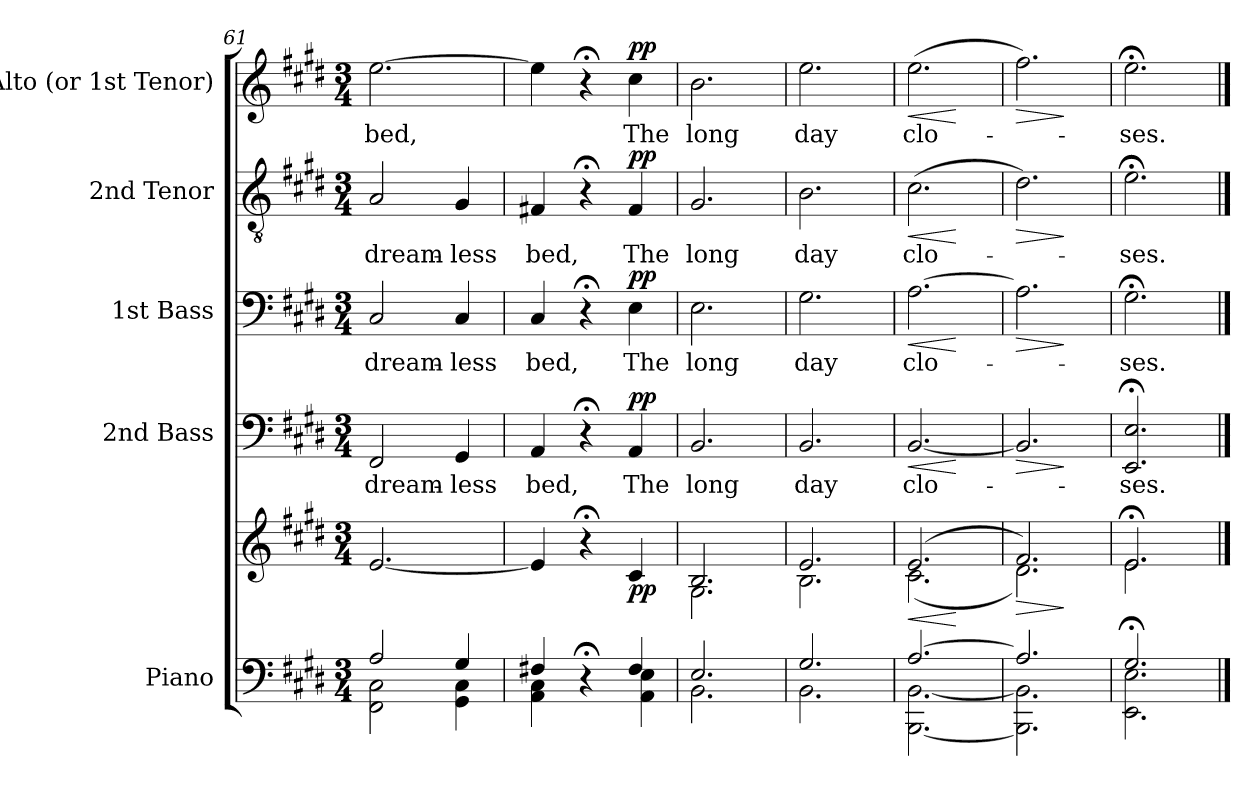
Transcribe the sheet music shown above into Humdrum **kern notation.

**kern	**kern	**dynam	**kern	**text	**dynam	**kern	**text	**dynam	**kern	**text	**dynam	**kern	**text	**dynam
*part5	*part5	*part5	*part4	*part4	*part4	*part3	*part3	*part3	*part2	*part2	*part2	*part1	*part1	*part1
*staff6	*staff5	*staff5/6	*staff4	*staff4	*staff4	*staff3	*staff3	*staff3	*staff2	*staff2	*staff2	*staff1	*staff1	*staff1
*I"Piano	*	*	*I"2nd Bass	*	*	*I"1st Bass	*	*	*I"2nd Tenor	*	*	*I"Alto (or 1st Tenor)	*	*
*I'Pno	*	*	*	*	*	*	*	*	*	*	*	*	*	*
!!LO:LB:g=z
*clefF4	*clefG2	*	*clefF4	*	*	*clefF4	*	*	*clefGv2	*	*	*clefG2	*	*
*k[f#c#g#d#]	*k[f#c#g#d#]	*	*k[f#c#g#d#]	*	*	*k[f#c#g#d#]	*	*	*k[f#c#g#d#]	*	*	*k[f#c#g#d#]	*	*
*M3/4	*M3/4	*	*M3/4	*	*	*M3/4	*	*	*M3/4	*	*	*M3/4	*	*
=61	=61	=61	=61	=61	=61	=61	=61	=61	=61	=61	=61	=61	=61	=61
*^	*	*	*	*	*	*	*	*	*	*	*	*	*	*
!	!	!	!	!	!LO:LY:b	!	!	!LO:LY:b	!	!	!LO:LY:b	!	!	!LO:LY:b	!
2A/	2FF#\ 2C#\	[2.e/	.	2FF#/	dream-	.	2C#/	dream-	.	2A/	dream-	.	[2.ee\	bed,	.
!	!	!	!	!	!LO:LY:b	!	!	!LO:LY:b	!	!	!LO:LY:b	!	!	!	!
4G#/	4GG#\ 4C#\	.	.	4GG#/	-less	.	4C#/	-less	.	4G#/	-less	.	.	.	.
=62	=62	=62	=62	=62	=62	=62	=62	=62	=62	=62	=62	=62	=62	=62	=62
!	!	!	!	!	!LO:LY:b	!	!	!LO:LY:b	!	!	!LO:LY:b	!	!	!	!
4F#X/	4AA\ 4C#\	4e/]	.	4AA/	bed,	.	4C#/	bed,	.	4F#X/	bed,	.	4ee\]	.	.
4r;<	4ryy	4r;<	.	4r;<	.	.	4r;<	.	.	4r;<	.	.	4r;<	.	.
!	!	!	!LO:DY:b	!	!LO:LY:b	!LO:DY:a	!	!LO:LY:b	!LO:DY:a	!	!LO:LY:b	!LO:DY:a	!	!LO:LY:b	!LO:DY:a
4F#/	4AA\ 4E\	4c#/	pp	4AA/	The	pp	4E\	The	pp	4F#/	The	pp	4cc#\	The	pp
=63	=63	=63	=63	=63	=63	=63	=63	=63	=63	=63	=63	=63	=63	=63	=63
*	*	*^	*	*	*	*	*	*	*	*	*	*	*	*	*
!	!	!	!	!	!	!LO:LY:b	!	!	!LO:LY:b	!	!	!LO:LY:b	!	!	!LO:LY:b	!
2.E/	2.BB\	2.B/	2.G#\	.	2.BB/	long	.	2.E\	long	.	2.G#/	long	.	2.b\	long	.
=64	=64	=64	=64	=64	=64	=64	=64	=64	=64	=64	=64	=64	=64	=64	=64	=64
!	!	!	!	!	!	!LO:LY:b	!	!	!LO:LY:b	!	!	!LO:LY:b	!	!	!LO:LY:b	!
2.G#/	2.BB\	2.e/	2.B\	.	2.BB/	day	.	2.G#\	day	.	2.B\	day	.	2.ee\	day	.
=65	=65	=65	=65	=65	=65	=65	=65	=65	=65	=65	=65	=65	=65	=65	=65	=65
!	!	!	!	!LO:HP:b	!	!LO:LY:b	!LO:HP:b	!	!LO:LY:b	!LO:HP:b	!	!LO:LY:b	!LO:HP:b	!	!LO:LY:b	!LO:HP:b
[2.A/	[2.BBB\ [2.BB\	(2.e/	(2.c#\	<	[2.BB/	clo-	<	[2.A\	clo-	<	(2.c#\	clo-	<	(2.ee\	clo-	<
*v	*v	*	*	*	*	*	*	*	*	*	*	*	*	*	*	*
*	*v	*v	*	*	*	*	*	*	*	*	*	*	*	*	*
.	.	[	.	.	[	.	.	[	.	.	[	.	.	[
=66	=66	=66	=66	=66	=66	=66	=66	=66	=66	=66	=66	=66	=66	=66
*^	*	*	*	*	*	*	*	*	*	*	*	*	*	*
!	!	!	!LO:HP:b	!	!	!LO:HP:b	!	!	!LO:HP:b	!	!	!LO:HP:b	!	!	!LO:HP:b
*	*	*^	*	*	*	*	*	*	*	*	*	*	*	*	*
2.A/]	2.BBB\] 2.BB\]	2.f#/)	2.d#\)	>	2.BB/]	.	>	2.A\]	.	>	2.d#\)	.	>	2.ff#\)	.	>
*v	*v	*	*	*	*	*	*	*	*	*	*	*	*	*	*	*
*	*v	*v	*	*	*	*	*	*	*	*	*	*	*	*	*
.	.	]	.	.	]	.	.	]	.	.	]	.	.	]
=67	=67	=67	=67	=67	=67	=67	=67	=67	=67	=67	=67	=67	=67	=67
*^	*^	*	*	*	*	*	*	*	*	*	*	*	*	*
!	!	!	!	!	!	!LO:LY:b	!	!	!LO:LY:b	!	!	!LO:LY:b	!	!	!LO:LY:b	!
2.G#;</	2.EE\ 2.E\	2.e;</	2.e\	.	2.EE/;< 2.E/;<	-ses.	.	2.G#;<\	-ses.	.	2.e;<\	-ses.	.	2.ee;<\	-ses.	.
*v	*v	*	*	*	*	*	*	*	*	*	*	*	*	*	*	*
*	*v	*v	*	*	*	*	*	*	*	*	*	*	*	*	*
==	==	==	==	==	==	==	==	==	==	==	==	==	==	==
*-	*-	*-	*-	*-	*-	*-	*-	*-	*-	*-	*-	*-	*-	*-
